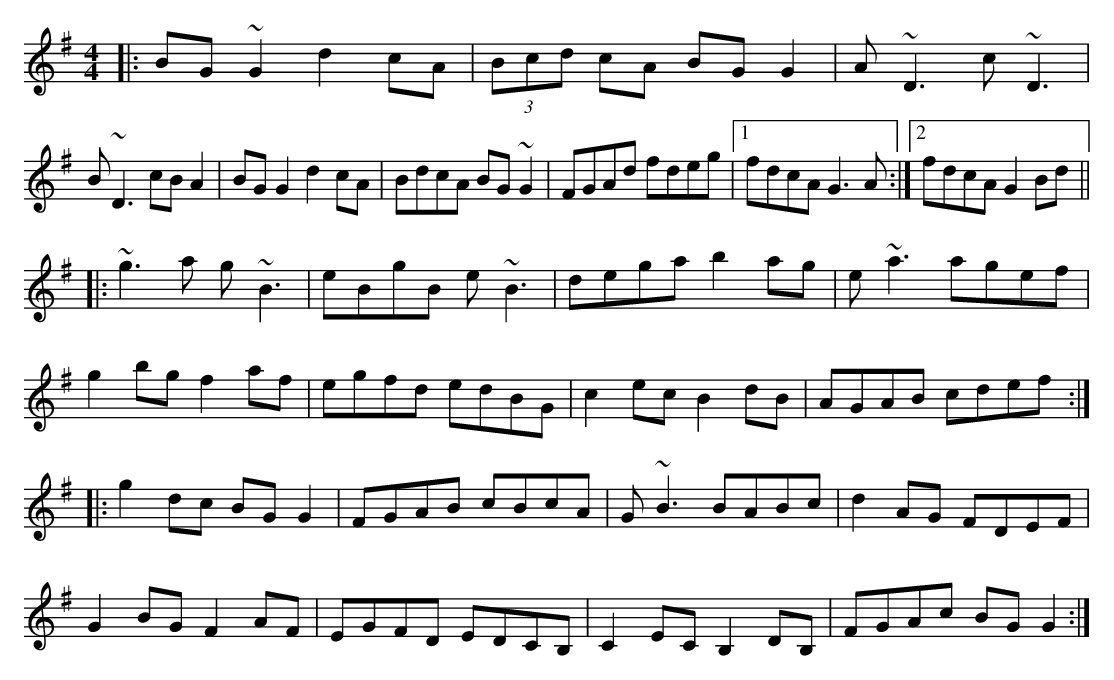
X:1
M:4/4
K:G
|:BG~G2 d2cA|(3Bcd cA BGG2|A~D3 c~D3|
B~D3 cBA2|BGG2 d2cA|BdcA BG~G2|FGAd fdeg|1 fdcA G3A:|2 fdcA G2Bd||
|:~g3a g~B3|eBgB e~B3|dega b2ag|e~a3 agef|
g2bg f2af|egfd edBG|c2ec B2dB|AGAB cdef:|
|:g2dc BGG2|FGAB cBcA|G~B3 BABc|d2AG FDEF|
G2BG F2AF|EGFD EDCB,|C2EC B,2DB,|FGAc BGG2:|
